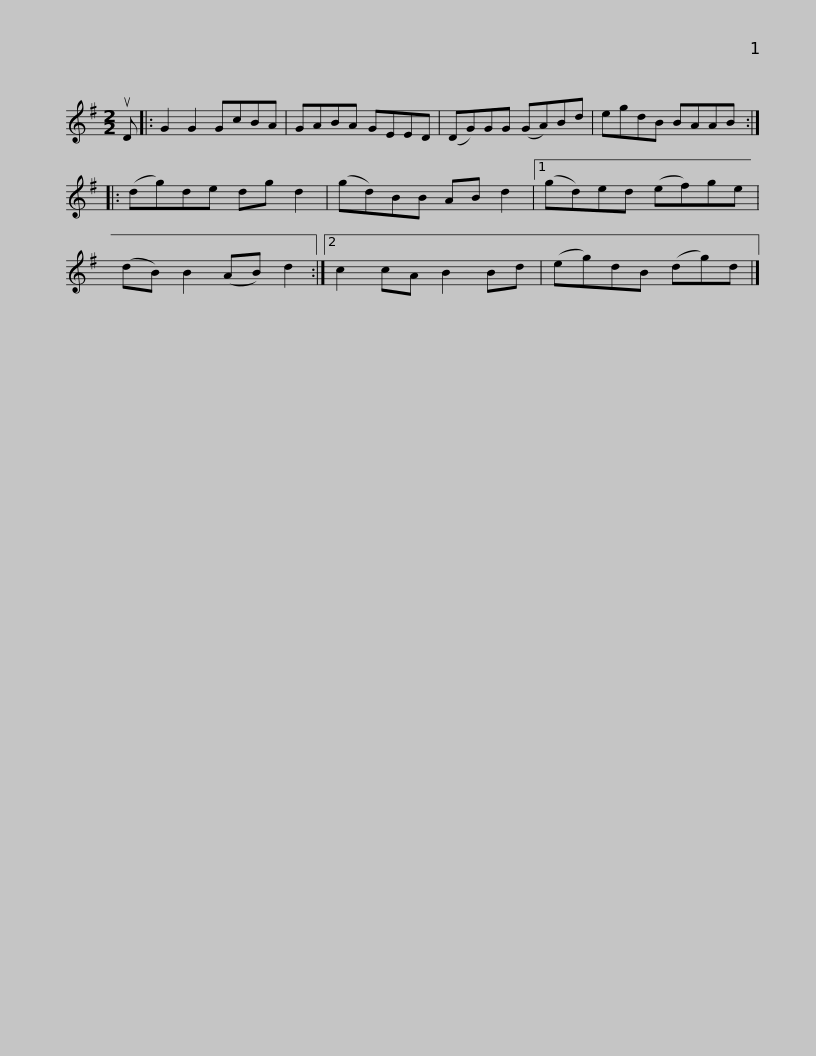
X:1
L:1/8
M:2/2
I:linebreak $
K:G
V:1 treble
V:1
 uD |: G2 G2 GcBA | GABA GEED | (DG)GG (GA)Bd | egdB BAAB :: %5
 (dg)de dg d2 |$ (gd)BB AB d2 |1 (gd)ed (ef)ge | (dB) B2 (AB) d2 :|2 c2 cA B2 Bd | %10
 (eg)dB (dg)d |] %11
